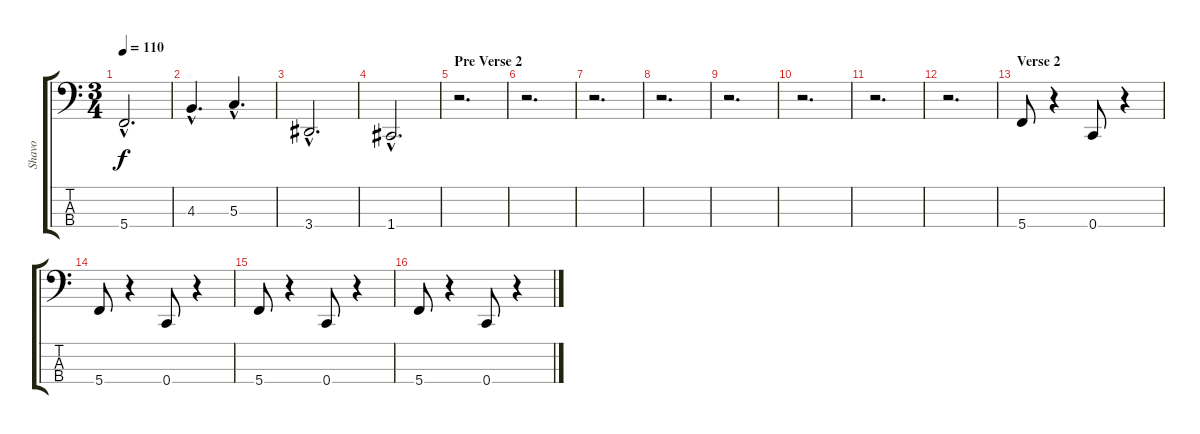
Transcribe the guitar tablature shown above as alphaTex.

\track ("Shavo" "Shavo") {instrument electricbassfinger}
\staff {score tabs}
\tuning (F2 C2 G1 C1) {hide}
\ts (3 4)
\tempo 110
\clef f4
\ks c
5.4{hac}.2{d dy f} |
4.3{hac}.4{d} 5.3{hac}.4{d} |
3.4{hac}.2{d} |
1.4{hac}.2{d} |
\section ("" "Pre Verse 2")
r.2{d} |
r.2{d} |
r.2{d} |
r.2{d} |
r.2{d} |
r.2{d} |
r.2{d} |
r.2{d} |
\section ("" "Verse 2")
5.4.8 r.4 0.4.8 r.4 |
5.4.8 r.4 0.4.8 r.4 |
5.4.8 r.4 0.4.8 r.4 |
5.4.8 r.4 0.4.8 r.4
